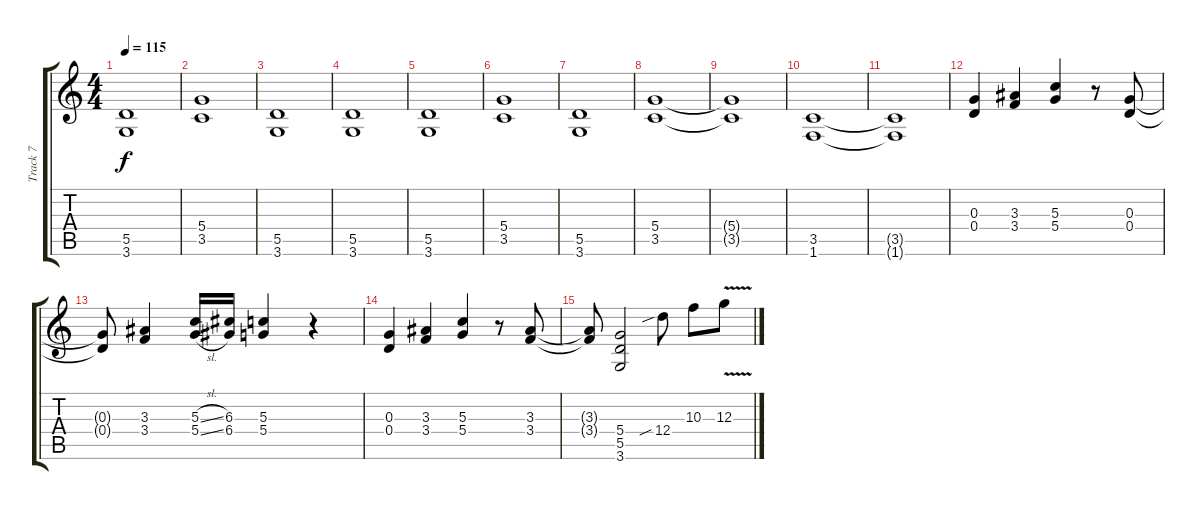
\track ("Track 7" "Track 7") {mute instrument distortionguitar}
\staff {score tabs}
\tuning (E4 B3 G3 D3 A2 E2) {hide}
\ts (4 4)
\tempo 115
\clef g2
\ks c
(5.5 3.6).1{dy f} |
(5.4 3.5).1 |
(5.5 3.6).1 |
(5.5 3.6).1 |
(5.5 3.6).1 |
(5.4 3.5).1 |
(5.5 3.6).1 |
(5.4 3.5).1 |
(5.4{t} 3.5{t}).1 |
(3.5 1.6).1 |
(3.5{t} 1.6{t}).1 |
(0.3 0.4).4 (3.3 3.4).4 (5.3 5.4).4 r.8 (0.3 0.4).8 |
(0.3{t} 0.4{t}).8 (3.3 3.4).4 (5.3{sl} 5.4{sl}).16 (6.3 6.4).16 (5.3 5.4).4 r.4 |
(0.3 0.4).4 (3.3 3.4).4 (5.3 5.4).4 r.8 (3.3 3.4).8 |
(3.3{t} 3.4{t}).8 (5.4 5.5 3.6).2 12.4{sib}.8 10.3.8 12.3{v}.8
